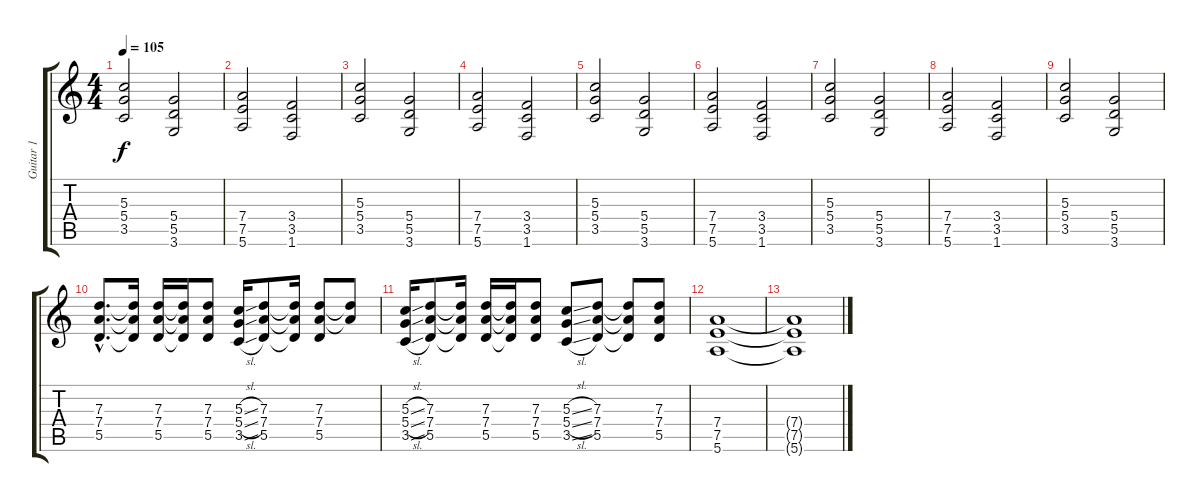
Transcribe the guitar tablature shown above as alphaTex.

\track ("Guitar 1" "Guitar 1") {instrument distortionguitar}
\staff {score tabs}
\tuning (E4 B3 G3 D3 A2 E2) {hide}
\ts (4 4)
\tempo 105
\clef g2
\ks c
(5.3 5.4 3.5).2{dy f} (5.4 5.5 3.6).2 |
(7.4 7.5 5.6).2 (3.4 3.5 1.6).2 |
(5.3 5.4 3.5).2 (5.4 5.5 3.6).2 |
(7.4 7.5 5.6).2 (3.4 3.5 1.6).2 |
(5.3 5.4 3.5).2 (5.4 5.5 3.6).2 |
(7.4 7.5 5.6).2 (3.4 3.5 1.6).2 |
(5.3 5.4 3.5).2 (5.4 5.5 3.6).2 |
(7.4 7.5 5.6).2 (3.4 3.5 1.6).2 |
(5.3 5.4 3.5).2 (5.4 5.5 3.6).2 |
(7.3{hac} 7.4{hac} 5.5{hac}).8{d} (7.3{t} 7.4{t} 5.5{t}).16 (7.3 7.4 5.5).16 (7.3{t} 7.4{t} 5.5{t}).16 (7.3 7.4 5.5).8 (5.3{sl} 5.4{sl} 3.5{sl}).16 (7.3 7.4 5.5).8 (7.3{t} 7.4{t} 5.5{t}).16 (7.3 7.4 5.5).8 (7.3{t} 7.4{t}).8 |
(5.3{sl} 5.4{sl} 3.5{sl}).16 (7.3 7.4 5.5).8 (7.3{t} 7.4{t} 5.5{t}).16 (7.3 7.4 5.5).16 (7.3{t} 7.4{t} 5.5{t}).16 (7.3 7.4 5.5).8 (5.3{sl} 5.4{sl} 3.5{sl}).8 (7.3 7.4 5.5).8 (7.3{t} 7.4{t} 5.5{t}).8 (7.3 7.4 5.5).8 |
(7.4 7.5 5.6).1{volume 0} |
(7.4{t} 7.5{t} 5.6{t}).1
